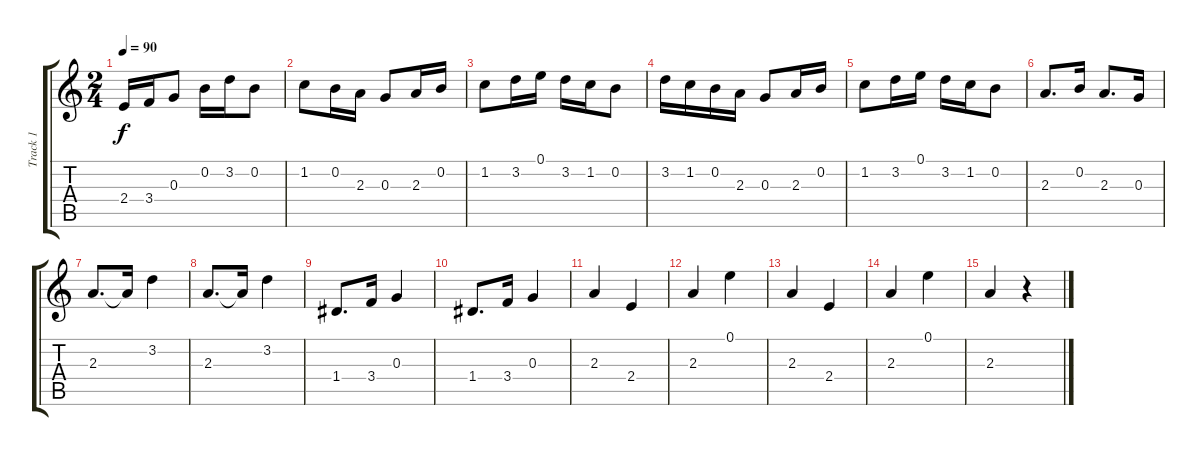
\track ("Track 1" "Track 1") {instrument acousticguitarsteel}
\staff {score tabs}
\tuning (E4 B3 G3 D3 A2 E2) {hide}
\ts (2 4)
\tempo 90
\clef g2
\ks c
2.4.16{dy f} 3.4.16 0.3.8 0.2.16 3.2.16 0.2.8 |
1.2.8 0.2.16 2.3.16 0.3.8 2.3.16 0.2.16 |
1.2.8 3.2.16 0.1.16 3.2.16 1.2.16 0.2.8 |
3.2.16 1.2.16 0.2.16 2.3.16 0.3.8 2.3.16 0.2.16 |
1.2.8 3.2.16 0.1.16 3.2.16 1.2.16 0.2.8 |
2.3.8{d} 0.2.16 2.3.8{d} 0.3.16 |
2.3.8{d} 2.3{t}.16 3.2.4 |
2.3.8{d} 2.3{t}.16 3.2.4 |
1.4.8{d} 3.4.16 0.3.4 |
1.4.8{d} 3.4.16 0.3.4 |
2.3.4 2.4.4 |
2.3.4 0.1.4 |
2.3.4 2.4.4 |
2.3.4 0.1.4 |
2.3.4 r.4
